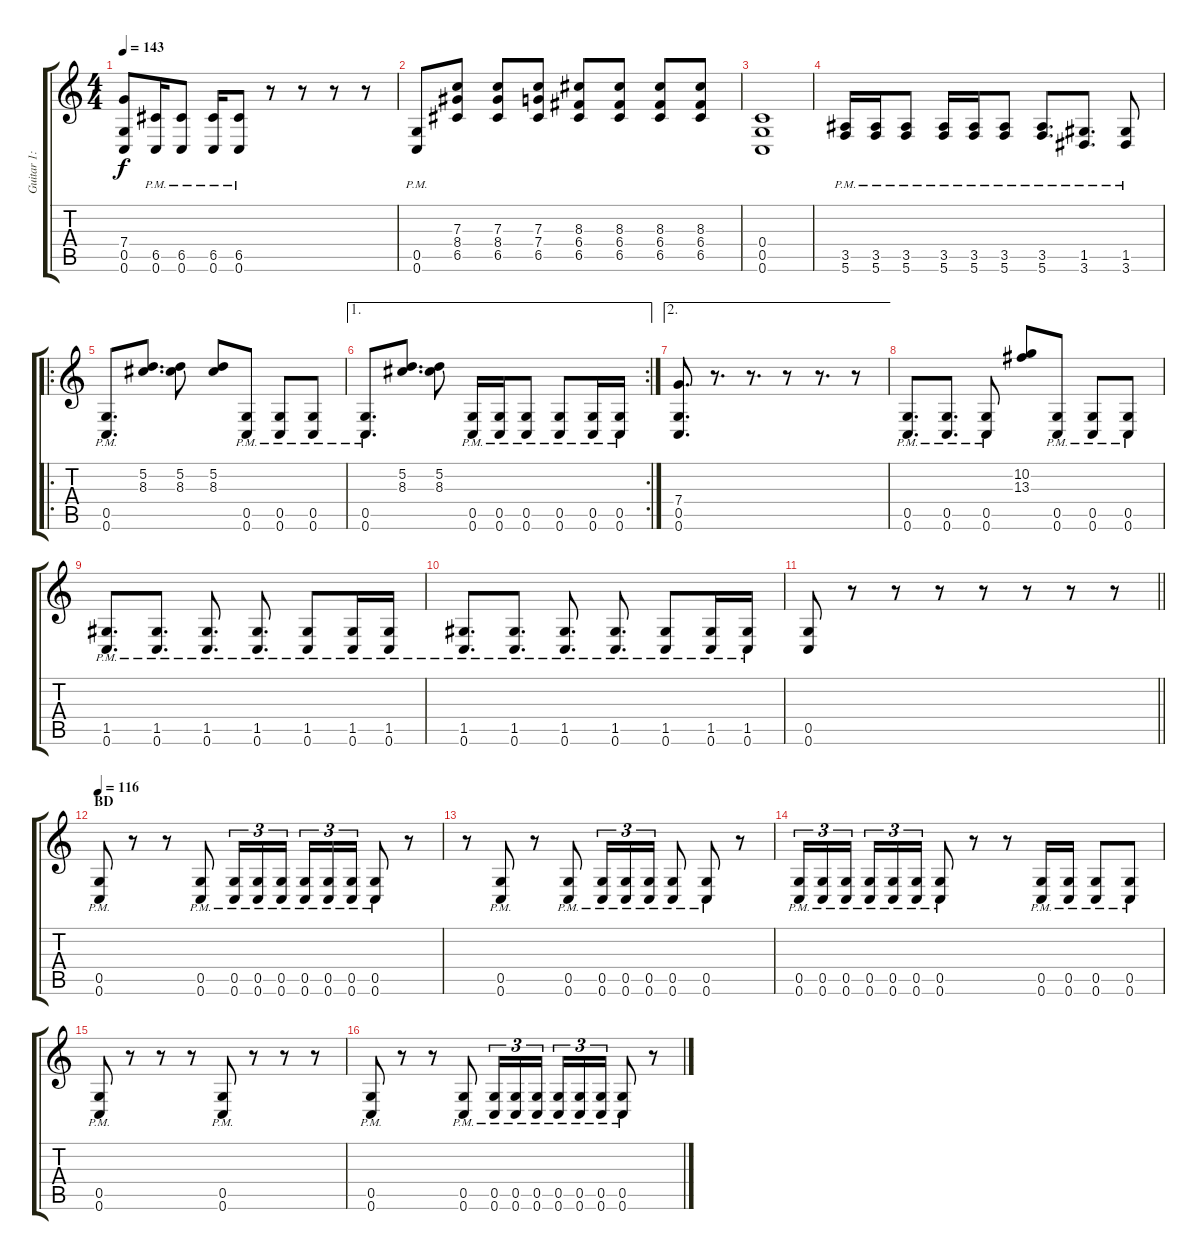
\track ("Guitar 1: Johan" "Guitar 1: ") {instrument distortionguitar}
\staff {score tabs}
\tuning (D4 A3 F3 C3 G2 C2) {hide}
\ts (4 4)
\tempo 143
\clef g2
\ks c
(7.4 0.5 0.6).8{dy f} (6.5{pm} 0.6).16 (6.5{pm} 0.6).8 (6.5{pm} 0.6).16 (6.5{pm} 0.6).8 r.8 r.8 r.8 r.8 |
(0.5{pm} 0.6).8 (7.3 8.4 6.5).8 (7.3 8.4 6.5).8 (7.3 7.4 6.5).8 (8.3 6.4 6.5).8 (8.3 6.4 6.5).8 (8.3 6.4 6.5).8 (8.3 6.4 6.5).8 |
(0.4 0.5 0.6).1 |
(3.5{pm} 5.6).16 (3.5{pm} 5.6).16 (3.5{pm} 5.6).8 (3.5{pm} 5.6).16 (3.5{pm} 5.6).16 (3.5{pm} 5.6).8 (3.5{pm} 5.6).8{d} (1.5{pm} 3.6).8{d} (1.5{pm} 3.6).8 |
\ro
(0.5{pm} 0.6).8{d} (5.2 8.3).8{d} (5.2 8.3).8 (5.2 8.3).8 (0.5{pm} 0.6).8 (0.5{pm} 0.6).8 (0.5{pm} 0.6).8 |
\ae 1
\rc 2
(0.5{pm} 0.6).8{d} (5.2 8.3).8{d} (5.2 8.3).8 (0.5{pm} 0.6).16 (0.5{pm} 0.6).16 (0.5{pm} 0.6).8 (0.5{pm} 0.6).8 (0.5{pm} 0.6).16 (0.5{pm} 0.6).16 |
\ae 2
(7.4 0.5 0.6).8{d} r.8{d} r.8{d} r.8 r.8{d} r.8 |
(0.5{pm} 0.6).8{d} (0.5{pm} 0.6).8{d} (0.5{pm} 0.6).8 (10.2 13.3).8 (0.5{pm} 0.6).8 (0.5{pm} 0.6).8 (0.5{pm} 0.6).8 |
(1.5{pm} 0.6).8{d} (1.5{pm} 0.6).8{d} (1.5{pm} 0.6).8{d} (1.5{pm} 0.6).8{d} (1.5{pm} 0.6).8 (1.5{pm} 0.6).16 (1.5{pm} 0.6).16 |
(1.5{pm} 0.6).8{d} (1.5{pm} 0.6).8{d} (1.5{pm} 0.6).8{d} (1.5{pm} 0.6).8{d} (1.5{pm} 0.6).8 (1.5{pm} 0.6).16 (1.5{pm} 0.6).16 |
\barLineRight lightlight
(0.5 0.6).8 r.8 r.8 r.8 r.8 r.8 r.8 r.8 |
\section ("" "BD")
\tempo 116
(0.5{pm} 0.6).8 r.8 r.8 (0.5{pm} 0.6).8 (0.5{pm} 0.6).16{tu (3 2)} (0.5{pm} 0.6).16{tu (3 2)} (0.5{pm} 0.6).16{tu (3 2) beam splitsecondary} (0.5{pm} 0.6).16{tu (3 2)} (0.5{pm} 0.6).16{tu (3 2)} (0.5{pm} 0.6).16{tu (3 2)} (0.5{pm} 0.6).8 r.8 |
r.8 (0.5{pm} 0.6).8 r.8 (0.5{pm} 0.6).8 (0.5{pm} 0.6).16{tu (3 2)} (0.5{pm} 0.6).16{tu (3 2)} (0.5{pm} 0.6).16{tu (3 2)} (0.5{pm} 0.6).8 (0.5{pm} 0.6).8 r.8 |
(0.5{pm} 0.6).16{tu (3 2)} (0.5{pm} 0.6).16{tu (3 2)} (0.5{pm} 0.6).16{tu (3 2) beam splitsecondary} (0.5{pm} 0.6).16{tu (3 2)} (0.5{pm} 0.6).16{tu (3 2)} (0.5{pm} 0.6).16{tu (3 2)} (0.5{pm} 0.6).8 r.8 r.8 (0.5{pm} 0.6).16 (0.5{pm} 0.6).16 (0.5{pm} 0.6).8 (0.5{pm} 0.6).8 |
(0.5{pm} 0.6).8 r.8 r.8 r.8 (0.5{pm} 0.6).8 r.8 r.8 r.8 |
(0.5{pm} 0.6).8 r.8 r.8 (0.5{pm} 0.6).8 (0.5{pm} 0.6).16{tu (3 2)} (0.5{pm} 0.6).16{tu (3 2)} (0.5{pm} 0.6).16{tu (3 2) beam splitsecondary} (0.5{pm} 0.6).16{tu (3 2)} (0.5{pm} 0.6).16{tu (3 2)} (0.5{pm} 0.6).16{tu (3 2)} (0.5{pm} 0.6).8 r.8
